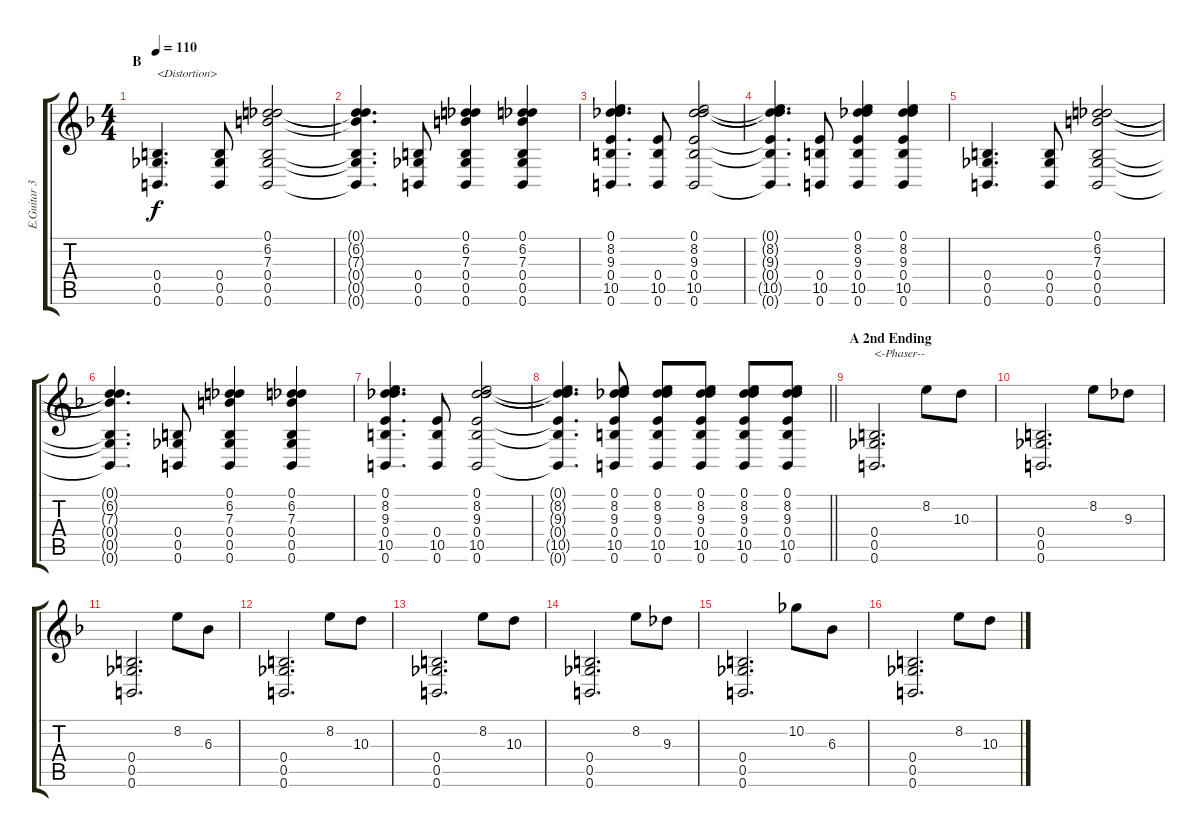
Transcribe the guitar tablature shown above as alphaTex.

\track ("E.Guitar 3 Aoi" "E.Guitar 3") {instrument distortionguitar}
\staff {score tabs}
\tuning (Db4 Ab3 E3 B2 Gb2 B1) {hide}
\ts (4 4)
\section ("" "B")
\tempo 110
\clef g2
\ks f
(0.4 0.5 0.6).4{d txt "<Distortion>" dy f instrument distortionguitar} (0.4 0.5 0.6).8 (0.1 6.2 7.3 0.4 0.5 0.6).2 |
(0.1{t} 6.2{t} 7.3{t} 0.4{t} 0.5{t} 0.6{t}).4{d} (0.4 0.5 0.6).8 (0.1 6.2 7.3 0.4 0.5 0.6).4 (0.1 6.2 7.3 0.4 0.5 0.6).4 |
(0.1 8.2 9.3 0.4 10.5 0.6).4{d} (0.4 10.5 0.6).8 (0.1 8.2 9.3 0.4 10.5 0.6).2 |
(0.1{t} 8.2{t} 9.3{t} 0.4{t} 10.5{t} 0.6{t}).4{d} (0.4 10.5 0.6).8 (0.1 8.2 9.3 0.4 10.5 0.6).4 (0.1 8.2 9.3 0.4 10.5 0.6).4 |
(0.4 0.5 0.6).4{d} (0.4 0.5 0.6).8 (0.1 6.2 7.3 0.4 0.5 0.6).2 |
(0.1{t} 6.2{t} 7.3{t} 0.4{t} 0.5{t} 0.6{t}).4{d} (0.4 0.5 0.6).8 (0.1 6.2 7.3 0.4 0.5 0.6).4 (0.1 6.2 7.3 0.4 0.5 0.6).4 |
(0.1 8.2 9.3 0.4 10.5 0.6).4{d} (0.4 10.5 0.6).8 (0.1 8.2 9.3 0.4 10.5 0.6).2 |
\barLineRight lightlight
(0.1{t} 8.2{t} 9.3{t} 0.4{t} 10.5{t} 0.6{t}).4{d} (0.1 8.2 9.3 0.4 10.5 0.6).8 (0.1 8.2 9.3 0.4 10.5 0.6).8 (0.1 8.2 9.3 0.4 10.5 0.6).8 (0.1 8.2 9.3 0.4 10.5 0.6).8 (0.1 8.2 9.3 0.4 10.5 0.6).8 |
\section ("" "A 2nd Ending")
(0.4 0.5 0.6).2{d txt "<-Phaser--"} 8.2.8 10.3.8 |
(0.4 0.5 0.6).2{d} 8.2.8 9.3.8 |
(0.4 0.5 0.6).2{d} 8.2.8 6.3.8 |
(0.4 0.5 0.6).2{d} 8.2.8 10.3.8 |
(0.4 0.5 0.6).2{d} 8.2.8 10.3.8 |
(0.4 0.5 0.6).2{d} 8.2.8 9.3.8 |
(0.4 0.5 0.6).2{d} 10.2.8 6.3.8 |
(0.4 0.5 0.6).2{d} 8.2.8 10.3.8
